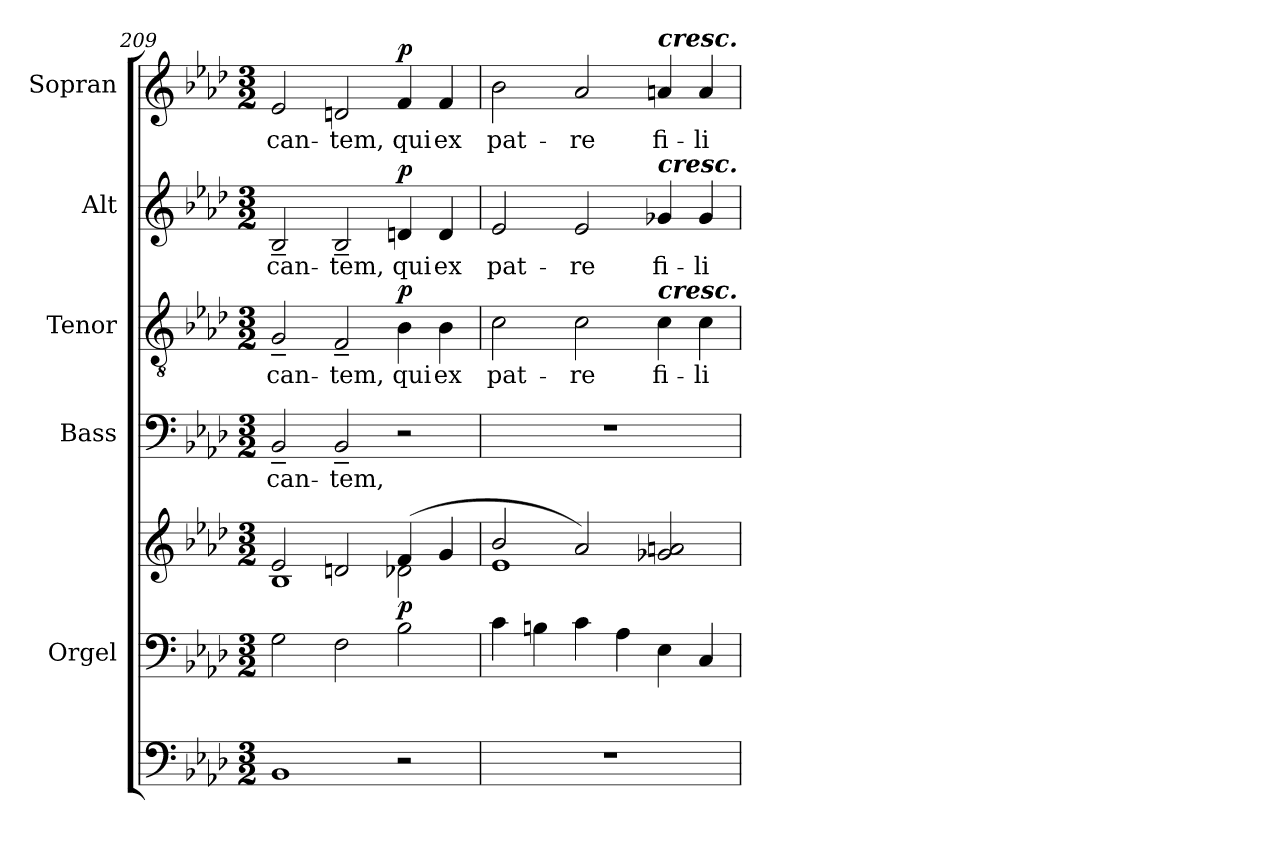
**kern	**kern	**kern	**dynam	**kern	**text	**kern	**text	**dynam	**kern	**text	**dynam	**kern	**text	**dynam
*part6	*part5	*part5	*part5	*part4	*part4	*part3	*part3	*part3	*part2	*part2	*part2	*part1	*part1	*part1
*staff7	*staff6	*staff5	*staff5/6	*staff4	*staff4	*staff3	*staff3	*staff3	*staff2	*staff2	*staff2	*staff1	*staff1	*staff1
*	*I"Orgel	*	*	*I"Bass	*	*I"Tenor	*	*	*I"Alt	*	*	*I"Sopran	*	*
*	*I'Org.	*	*	*I'B	*	*I'T	*	*	*I'A	*	*	*I'S	*	*
*clefF4	*clefF4	*clefG2	*	*clefF4	*	*clefGv2	*	*	*clefG2	*	*	*clefG2	*	*
*ITrd7c12	*	*	*	*	*	*	*	*	*	*	*	*	*	*
*k[b-e-a-d-]	*k[b-e-a-d-]	*k[b-e-a-d-]	*	*k[b-e-a-d-]	*	*k[b-e-a-d-]	*	*	*k[b-e-a-d-]	*	*	*k[b-e-a-d-]	*	*
*A-:	*A-:	*A-:	*	*A-:	*	*A-:	*	*	*A-:	*	*	*A-:	*	*
*M3/2	*M3/2	*M3/2	*	*M3/2	*	*M3/2	*	*	*M3/2	*	*	*M3/2	*	*
=209	=209	=209	=209	=209	=209	=209	=209	=209	=209	=209	=209	=209	=209	=209
*	*	*^	*	*	*	*	*	*	*	*	*	*	*	*
!	!	!	!	!	!	!LO:LY:b	!	!LO:LY:b	!	!	!LO:LY:b	!	!	!LO:LY:b	!
1BBB-	2G\	2e-/	1B-	.	2BB-~</	-can-	2G~</	-can-	.	2B-~</	-can-	.	2e-/	-can-	.
!	!	!	!	!	!	!LO:LY:b	!	!LO:LY:b	!	!	!LO:LY:b	!	!	!LO:LY:b	!
.	2F\	2dn/	.	.	2BB-~</	-tem,	2F~</	-tem,	.	2B-~</	-tem,	.	2dn/	-tem,	.
!	!	!	!	!LO:DY:b	!	!	!	!LO:LY:b	!LO:DY:a	!	!LO:LY:b	!LO:DY:a	!	!LO:LY:b	!LO:DY:a
2r	2B-\	(4f/	2d-\	p	2r	.	4B-\	qui	p	4dn/	qui	p	4f/	qui	p
!	!	!	!	!	!	!	!	!LO:LY:b	!	!	!LO:LY:b	!	!	!LO:LY:b	!
.	.	4g/	.	.	.	.	4B-\	ex	.	4d/	ex	.	4f/	ex	.
!!LO:LB:g=z
=210	=210	=210	=210	=210	=210	=210	=210	=210	=210	=210	=210	=210	=210	=210	=210
!	!	!	!	!	!	!	!	!LO:LY:b	!	!	!LO:LY:b	!	!	!LO:LY:b	!
1.r	4c\	2b-/	1e-	.	1.r	.	2c\	pat-	.	2e-/	pat-	.	2b-\	pat-	.
.	4Bn\	.	.	.	.	.	.	.	.	.	.	.	.	.	.
!	!	!	!	!	!	!	!	!LO:LY:b	!	!	!LO:LY:b	!	!	!LO:LY:b	!
.	4c\	2a-/)	.	.	.	.	2c\	-re	.	2e-/	-re	.	2a-/	-re	.
.	4A-\	.	.	.	.	.	.	.	.	.	.	.	.	.	.
!	!	!	!	!	!	!	!	!	!	!	!	!	!LO:TX:a:Bi:t=cresc.	!	!
!	!	!	!	!	!	!	!	!	!	!LO:TX:a:Bi:t=cresc.	!	!	!	!	!
!	!	!	!	!	!	!	!LO:TX:a:Bi:t=cresc.	!	!	!	!	!	!	!	!
!	!	!	!	!	!	!	!	!LO:LY:b	!	!	!LO:LY:b	!	!	!LO:LY:b	!
.	4E-\	2g-X/ 2an/	2ryy	.	.	.	4c\	fi-	.	4g-X/	fi-	.	4an/	fi-	.
!	!	!	!	!	!	!	!	!LO:LY:b	!	!	!LO:LY:b	!	!	!LO:LY:b	!
.	4C/	.	.	.	.	.	4c\	-li-	.	4g-/	-li-	.	4a/	-li-	.
*	*	*v	*v	*	*	*	*	*	*	*	*	*	*	*	*
=	=	=	=	=	=	=	=	=	=	=	=	=	=	=
*-	*-	*-	*-	*-	*-	*-	*-	*-	*-	*-	*-	*-	*-	*-
